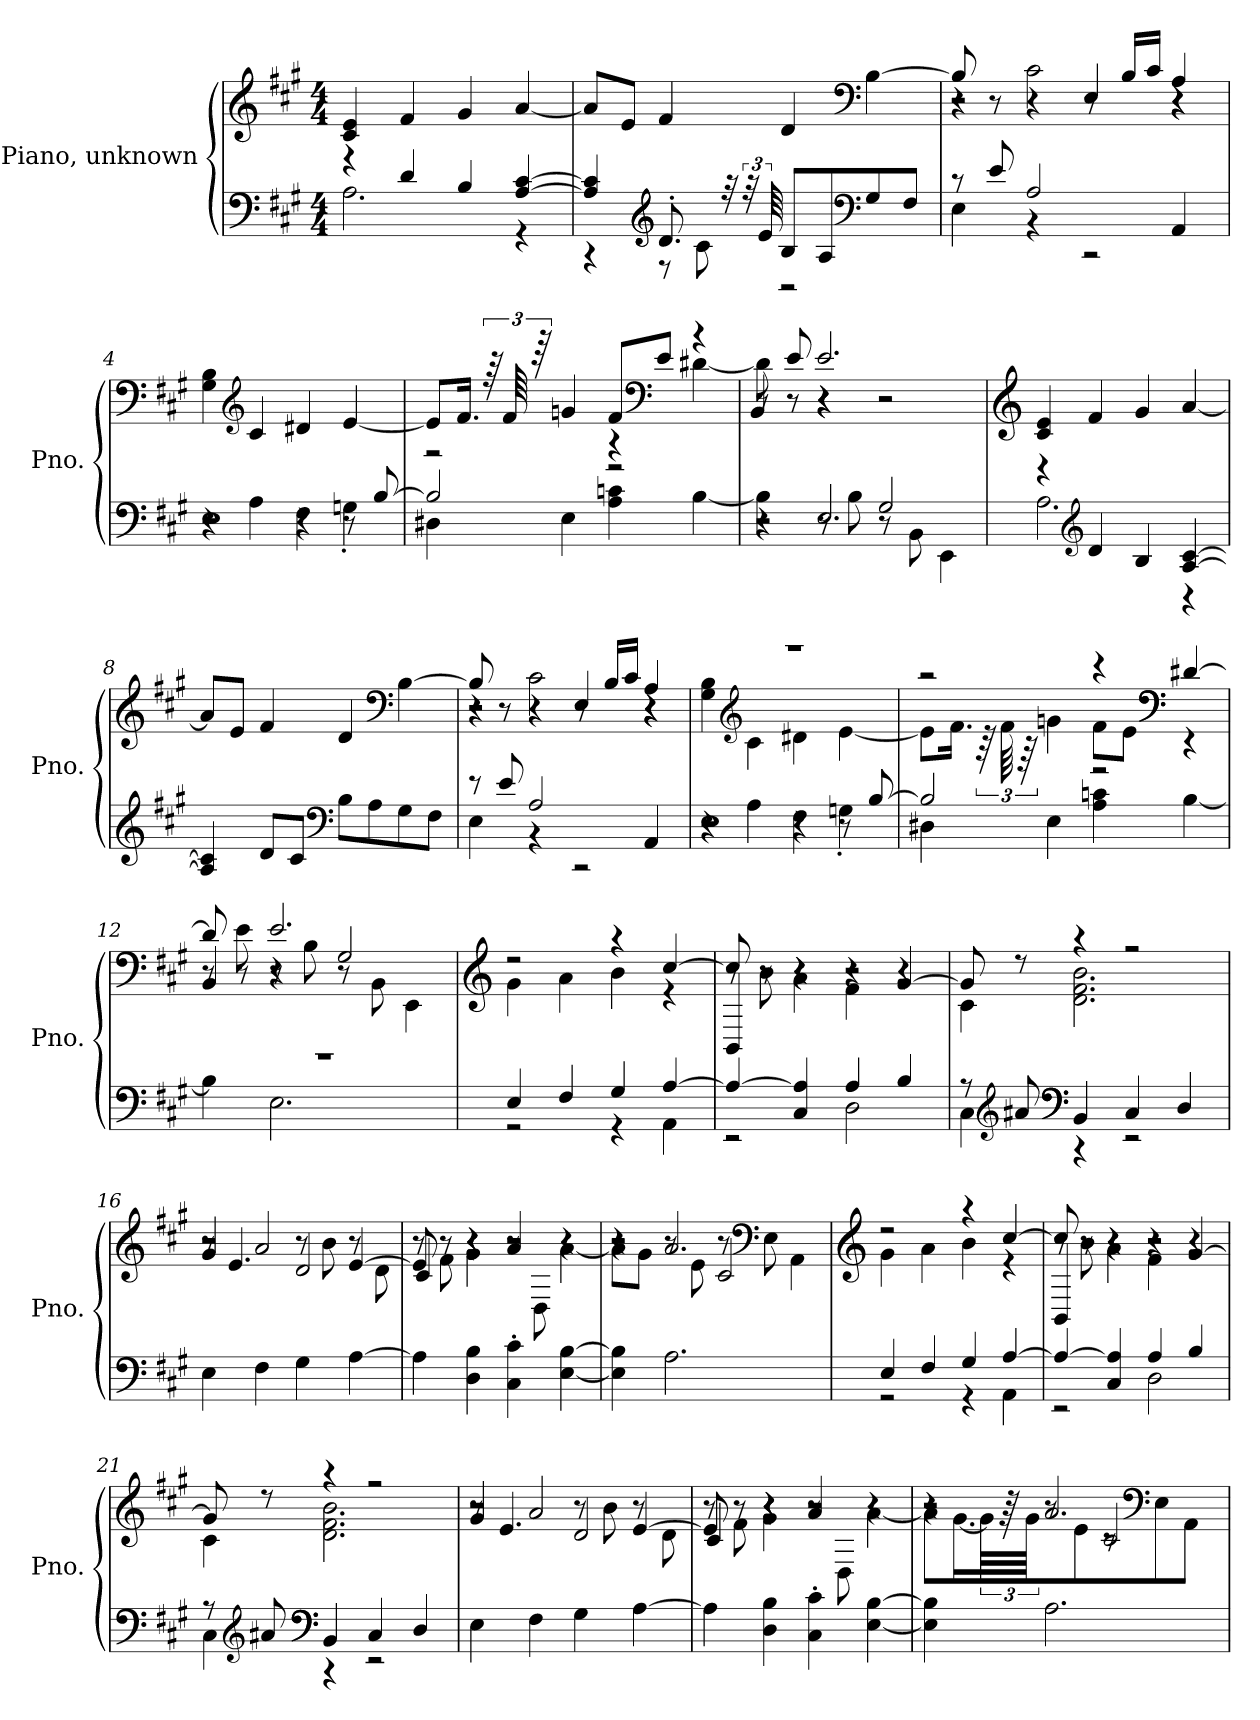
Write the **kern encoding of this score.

**kern	**kern
*part1	*part1
*staff2	*staff1
*I"Piano, unknown	*
*I'Pno.	*
*clefF4	*clefG2
*k[f#c#g#]	*k[f#c#g#]
*M4/4	*M4/4
*MM120	*MM120
=1	=1
*^	*
4r	2.A\	4c#/ 4e/
4d/	.	4f#/
4B/	.	4g#/
[4A/ [4c#/	4r	[4a/
=2	=2	=2
4A/] 4c#/]	4r	8a/L]
.	.	8e/J
*clefG2	*	*
8.d'/	8r	4f#/
.	8c#\	.
32r	.	.
48r	.	.
96e/	.	.
8B/L	2r	4d/
8A/	.	.
*clefF4	*	*clefF4
8G#/	.	[4B\
8F#/J	.	.
=3	=3	=3
*	*	*^
*	*	*	*^
8r	4E\	8B/]	4r	2r
8e/	.	8r	.	.
2A/	4r	4r	2c#\	.
.	2r	8r	.	4E/
.	.	16B/LL	.	.
.	.	16c#/JJ	.	.
4AA/	.	4A/	4r	4r
*	*	*v	*v	*v
=4	=4	=4
*	*^	*
2r	4r	1E	4G#\ 4B\
*	*	*	*clefG2
.	4A\	.	4c#/
4r	4F#\	.	4d#X/
8r	4Gn'\	.	[4e/
[8B/	.	.	.
*	*v	*v	*
!!LO:LB:g=z
=5	=5	=5
*	*	*^
2B/]	4D#X\	8e/L]	2r
.	.	16.f#/Jk	.
.	.	96r	.
.	.	96f#/	.
.	.	96r	.
.	4E\	4gn/	.
2r	4A\ 4cn\	8f#/L	4r
*	*	*clefF4	*
.	.	8e/J	.
.	[4B\	4r	[4d#X\
=6	=6	=6	=6
*	*^	*	*^
2r	4B\]	4r	8r	8d#\]	4BB/
.	.	.	8e/	8r	.
.	8r	2.E/	2.e/	4r	4r
.	8B\	.	.	.	.
2G#/	8r	.	.	2r	2r
.	8BB\	.	.	.	.
.	4EE\	.	.	.	.
*v	*v	*v	*	*	*
*	*v	*v	*v
=7	=7
*	*clefG2
*^	*
4r	2.A\	4c#/ 4e/
*clefG2	*	*
4d/	.	4f#/
4B/	.	4g#/
[4A/ [4c#/	4r	[4a/
*v	*v	*
!!LO:LB:g=z
=8	=8
4A/] 4c#/]	8a/L]
.	8e/J
8d/L	4f#/
8c#/J	.
*clefF4	*
8B\L	4d/
8A\	.
*	*clefF4
8G#\	[4B\
8F#\J	.
=9	=9
*^	*^
*	*	*	*^
8r	4E\	8B/]	4r	2r
8e/	.	8r	.	.
2A/	4r	4r	2c#\	.
.	2r	8r	.	4E/
.	.	16B/LL	.	.
.	.	16c#/JJ	.	.
4AA/	.	4A/	4r	4r
*	*	*	*v	*v
=10	=10	=10	=10
*	*^	*	*
2r	4r	1E	1r	4G#\ 4B\
*	*	*	*clefG2	*
.	4A\	.	.	4c#\
4r	4F#\	.	.	4d#X\
8r	4Gn'\	.	.	[4e\
[8B/	.	.	.	.
*	*v	*v	*	*
!!LO:LB:g=z	!!
=11	=11	=11	=11
2B/]	4D#X\	2r	8e\L]
.	.	.	16.f#\Jk
.	.	.	96r
.	.	.	96f#\
.	.	.	96r
.	4E\	.	4gn\
2r	4A\ 4cn\	4r	8f#\L
.	.	.	8e\J
*	*	*clefF4	*
.	[4B\	[4d#X/	4r
=12	=12	=12	=12
*	*	*	*^
1r	4B\]	8d#/]	8r	4BB/
.	.	8r	8e\	.
.	2.E\	2.e/	8r	4r
.	.	.	8B\	.
.	.	.	8r	2G#/
.	.	.	8BB\	.
.	.	.	4EE\	.
*	*	*v	*v	*v
=13	=13	=13
*	*	*clefG2
*	*	*^
4E/	2r	2r	4g#\
4F#/	.	.	4a\
4G#/	4r	4r	4b\
[4A/	4AA\	[4cc#/	4r
=14	=14	=14	=14
*	*	*	*^
4A/_	2r	8cc#/]	8r	4BB/
.	.	8r	8b\	.
4C#/ 4A/]	.	4r	4a\	4r
4A/	2D\	4r	4f#\	2r
4B/	.	[4g#/	4r	.
*	*	*	*v	*v
!!LO:LB:g=z
=15	=15	=15	=15
8r	4C#\	8g#/]	4c#\
*clefG2	*	*	*
8a#X/	.	8r	.
*clefF4	*	*	*
4BB/	4r	4r	2.d\ 2.f#\ 2.b\
4C#/	2r	2r	.
4D/	.	.	.
*v	*v	*	*
=16	=16	=16
*	*	*^
4E\	4g#/	2r	8r
.	.	.	4.e/
4F#\	2a/	.	.
4G#\	.	8r	2d/
.	.	8b\	.
[4A\	[4e/	8r	.
.	.	8d\	.
=17	=17	=17	=17
4A\]	8e/]	8r	4c#/
.	8r	8f#\	.
4D\ 4B\	4r	4g#\	4r
4C#\' 4c#\'	4a/	8r	2r
.	.	8D\	.
[4E\ [4B\	4r	[4a\	.
=18	=18	=18	=18
4E\] 4B\]	4r	8a\L]	2r
.	.	8g#\J	.
2.A\	2.a/	8r	.
.	.	8e\	.
.	.	8r	2c#/
*	*clefF4	*	*
.	.	8E\	.
.	.	4AA\	.
*	*v	*v	*v
=19	=19
*	*clefG2
*^	*^
4E/	2r	2r	4g#\
4F#/	.	.	4a\
4G#/	4r	4r	4b\
[4A/	4AA\	[4cc#/	4r
!!LO:LB:g=z
=20	=20	=20	=20
*	*	*	*^
4A/_	2r	8cc#/]	8r	4BB/
.	.	8r	8b\	.
4C#/ 4A/]	.	4r	4a\	4r
4A/	2D\	4r	4f#\	2r
4B/	.	[4g#/	4r	.
*	*	*	*v	*v
=21	=21	=21	=21
8r	4C#\	8g#/]	4c#\
*clefG2	*	*	*
8a#X/	.	8r	.
*clefF4	*	*	*
4BB/	4r	4r	2.d\ 2.f#\ 2.b\
4C#/	2r	2r	.
4D/	.	.	.
*v	*v	*	*
=22	=22	=22
*	*	*^
4E\	4g#/	2r	8r
.	.	.	4.e/
4F#\	2a/	.	.
4G#\	.	8r	2d/
.	.	8b\	.
[4A\	[4e/	8r	.
.	.	8d\	.
=23	=23	=23	=23
4A\]	8e/]	8r	4c#/
.	8r	8f#\	.
4D\ 4B\	4r	4g#\	4r
4C#\' 4c#\'	4a/	8r	2r
.	.	8D\	.
[4E\ [4B\	4r	[4a\	.
!!LO:PB:g=z	!!	!!
=24	=24	=24	=24
4E\] 4B\]	4r	8a\L]	2r
.	.	[16.g#\L	.
.	.	96g#\JJkk]	.
.	.	96r	.
.	.	96g#\	.
2.A\	2.a/	8r	.
.	.	8e\	.
.	.	8r	2c#/
*	*clefF4	*	*
.	.	8E\	.
.	.	4AA\	.
*	*v	*v	*v
=	=
*-	*-
